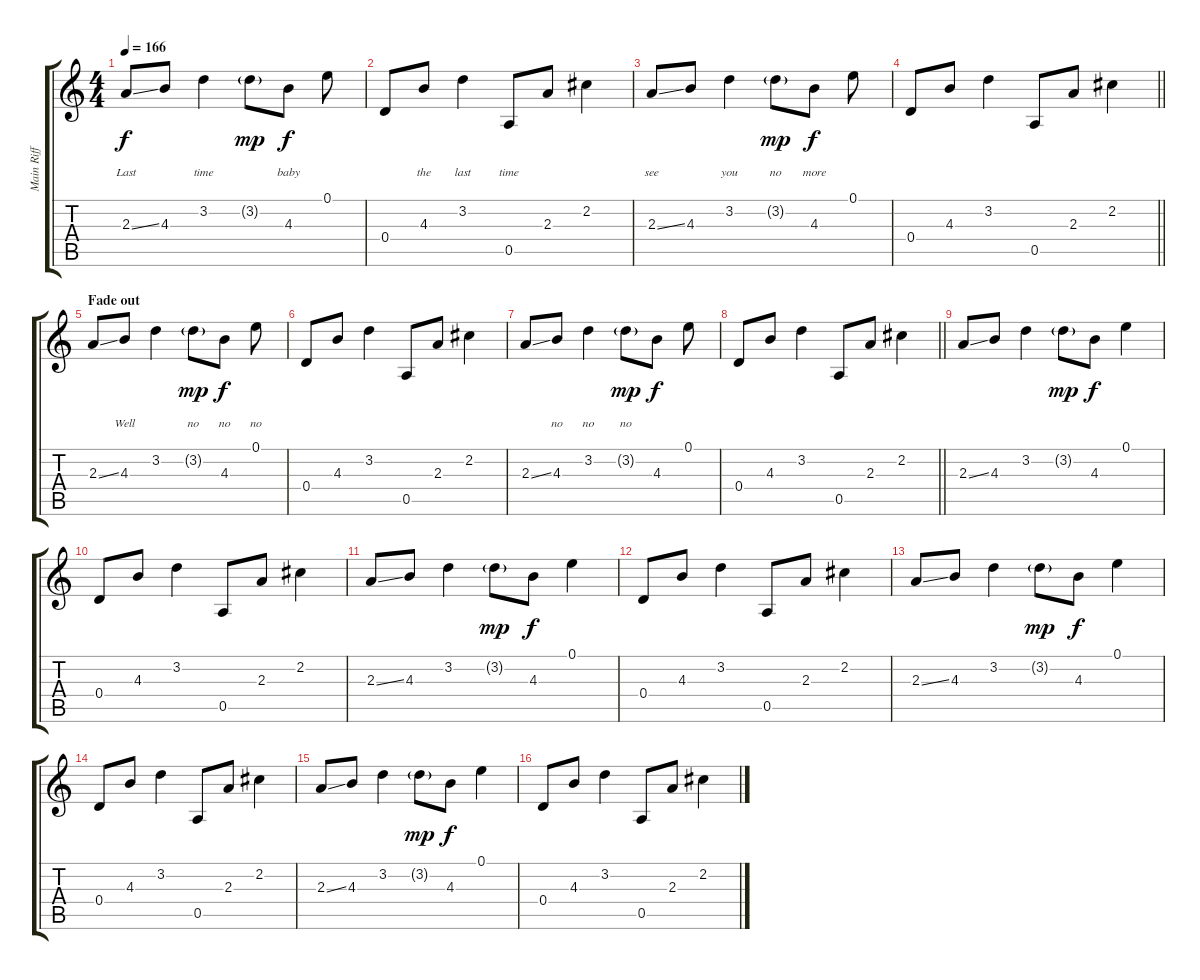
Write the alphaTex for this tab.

\track ("Main Riff Electric" "Main Riff ") {instrument electricguitarclean bank 255}
\staff {score tabs}
\tuning (E4 B3 G3 D3 A2 E2) {hide}
\ts (4 4)
\tempo 166
\clef g2
\ks c
2.3{ss}.8{lyrics (0 "") lyrics (1 "") lyrics (2 "") lyrics (3 "Last") lyrics (4 "") dy f} 4.3.8{lyrics (0 "") lyrics (1 "") lyrics (2 "") lyrics (3 "") lyrics (4 "")} 3.2.4{lyrics (0 "") lyrics (1 "") lyrics (2 "") lyrics (3 "time") lyrics (4 "")} 3.2{g}.8{lyrics (0 "") lyrics (1 "") lyrics (2 "") lyrics (3 "") lyrics (4 "") dy mp} 4.3.8{lyrics (0 "") lyrics (1 "") lyrics (2 "") lyrics (3 "baby") lyrics (4 "") dy f} 0.1.8{lyrics (0 "") lyrics (1 "") lyrics (2 "") lyrics (3 "") lyrics (4 "")} |
0.4.8{lyrics (0 "") lyrics (1 "") lyrics (2 "") lyrics (3 "") lyrics (4 "")} 4.3.8{lyrics (0 "") lyrics (1 "") lyrics (2 "") lyrics (3 "the") lyrics (4 "")} 3.2.4{lyrics (0 "") lyrics (1 "") lyrics (2 "") lyrics (3 "last") lyrics (4 "")} 0.5.8{lyrics (0 "") lyrics (1 "") lyrics (2 "") lyrics (3 "time") lyrics (4 "")} 2.3.8{lyrics (0 "") lyrics (1 "") lyrics (2 "") lyrics (3 "") lyrics (4 "")} 2.2.4{lyrics (0 "") lyrics (1 "") lyrics (2 "") lyrics (3 "") lyrics (4 "")} |
2.3{ss}.8{lyrics (0 "") lyrics (1 "") lyrics (2 "") lyrics (3 "see") lyrics (4 "")} 4.3.8{lyrics (0 "") lyrics (1 "") lyrics (2 "") lyrics (3 "") lyrics (4 "")} 3.2.4{lyrics (0 "") lyrics (1 "") lyrics (2 "") lyrics (3 "you") lyrics (4 "")} 3.2{g}.8{lyrics (0 "") lyrics (1 "") lyrics (2 "") lyrics (3 "no") lyrics (4 "") dy mp} 4.3.8{lyrics (0 "") lyrics (1 "") lyrics (2 "") lyrics (3 "more") lyrics (4 "") dy f} 0.1.8{lyrics (0 "") lyrics (1 "") lyrics (2 "") lyrics (3 "") lyrics (4 "")} |
\barLineRight lightlight
0.4.8{lyrics (0 "") lyrics (1 "") lyrics (2 "") lyrics (3 "") lyrics (4 "")} 4.3.8{lyrics (0 "") lyrics (1 "") lyrics (2 "") lyrics (3 "") lyrics (4 "")} 3.2.4{lyrics (0 "") lyrics (1 "") lyrics (2 "") lyrics (3 "") lyrics (4 "")} 0.5.8{lyrics (0 "") lyrics (1 "") lyrics (2 "") lyrics (3 "") lyrics (4 "")} 2.3.8{lyrics (0 "") lyrics (1 "") lyrics (2 "") lyrics (3 "") lyrics (4 "")} 2.2.4{lyrics (0 "") lyrics (1 "") lyrics (2 "") lyrics (3 "") lyrics (4 "")} |
\section ("" "Fade out")
2.3{ss}.8{lyrics (0 "") lyrics (1 "") lyrics (2 "") lyrics (3 "") lyrics (4 "")} 4.3.8{lyrics (0 "") lyrics (1 "") lyrics (2 "") lyrics (3 "Well") lyrics (4 "")} 3.2.4{lyrics (0 "") lyrics (1 "") lyrics (2 "") lyrics (3 "") lyrics (4 "")} 3.2{g}.8{lyrics (0 "") lyrics (1 "") lyrics (2 "") lyrics (3 "no") lyrics (4 "") dy mp} 4.3.8{lyrics (0 "") lyrics (1 "") lyrics (2 "") lyrics (3 "no") lyrics (4 "") dy f} 0.1.8{lyrics (0 "") lyrics (1 "") lyrics (2 "") lyrics (3 "no") lyrics (4 "")} |
0.4.8{lyrics (0 "") lyrics (1 "") lyrics (2 "") lyrics (3 "") lyrics (4 "")} 4.3.8{lyrics (0 "") lyrics (1 "") lyrics (2 "") lyrics (3 "") lyrics (4 "")} 3.2.4{lyrics (0 "") lyrics (1 "") lyrics (2 "") lyrics (3 "") lyrics (4 "")} 0.5.8{lyrics (0 "") lyrics (1 "") lyrics (2 "") lyrics (3 "") lyrics (4 "")} 2.3.8{lyrics (0 "") lyrics (1 "") lyrics (2 "") lyrics (3 "") lyrics (4 "")} 2.2.4{lyrics (0 "") lyrics (1 "") lyrics (2 "") lyrics (3 "") lyrics (4 "")} |
2.3{ss}.8{lyrics (0 "") lyrics (1 "") lyrics (2 "") lyrics (3 "") lyrics (4 "")} 4.3.8{lyrics (0 "") lyrics (1 "") lyrics (2 "") lyrics (3 "no") lyrics (4 "")} 3.2.4{lyrics (0 "") lyrics (1 "") lyrics (2 "") lyrics (3 "no") lyrics (4 "")} 3.2{g}.8{lyrics (0 "") lyrics (1 "") lyrics (2 "") lyrics (3 "no") lyrics (4 "") dy mp} 4.3.8{dy f} 0.1.8 |
\barLineRight lightlight
0.4.8 4.3.8 3.2.4 0.5.8 2.3.8 2.2.4 |
2.3{ss}.8 4.3.8 3.2.4 3.2{g}.8{dy mp} 4.3.8{dy f} 0.1.4 |
0.4.8 4.3.8 3.2.4 0.5.8 2.3.8 2.2.4 |
2.3{ss}.8 4.3.8 3.2.4 3.2{g}.8{dy mp} 4.3.8{dy f} 0.1.4 |
0.4.8 4.3.8 3.2.4 0.5.8 2.3.8 2.2.4 |
2.3{ss}.8 4.3.8 3.2.4 3.2{g}.8{dy mp} 4.3.8{dy f} 0.1.4 |
0.4.8 4.3.8 3.2.4 0.5.8 2.3.8 2.2.4 |
2.3{ss}.8 4.3.8 3.2.4 3.2{g}.8{dy mp} 4.3.8{dy f} 0.1.4 |
0.4.8 4.3.8 3.2.4 0.5.8 2.3.8 2.2.4
